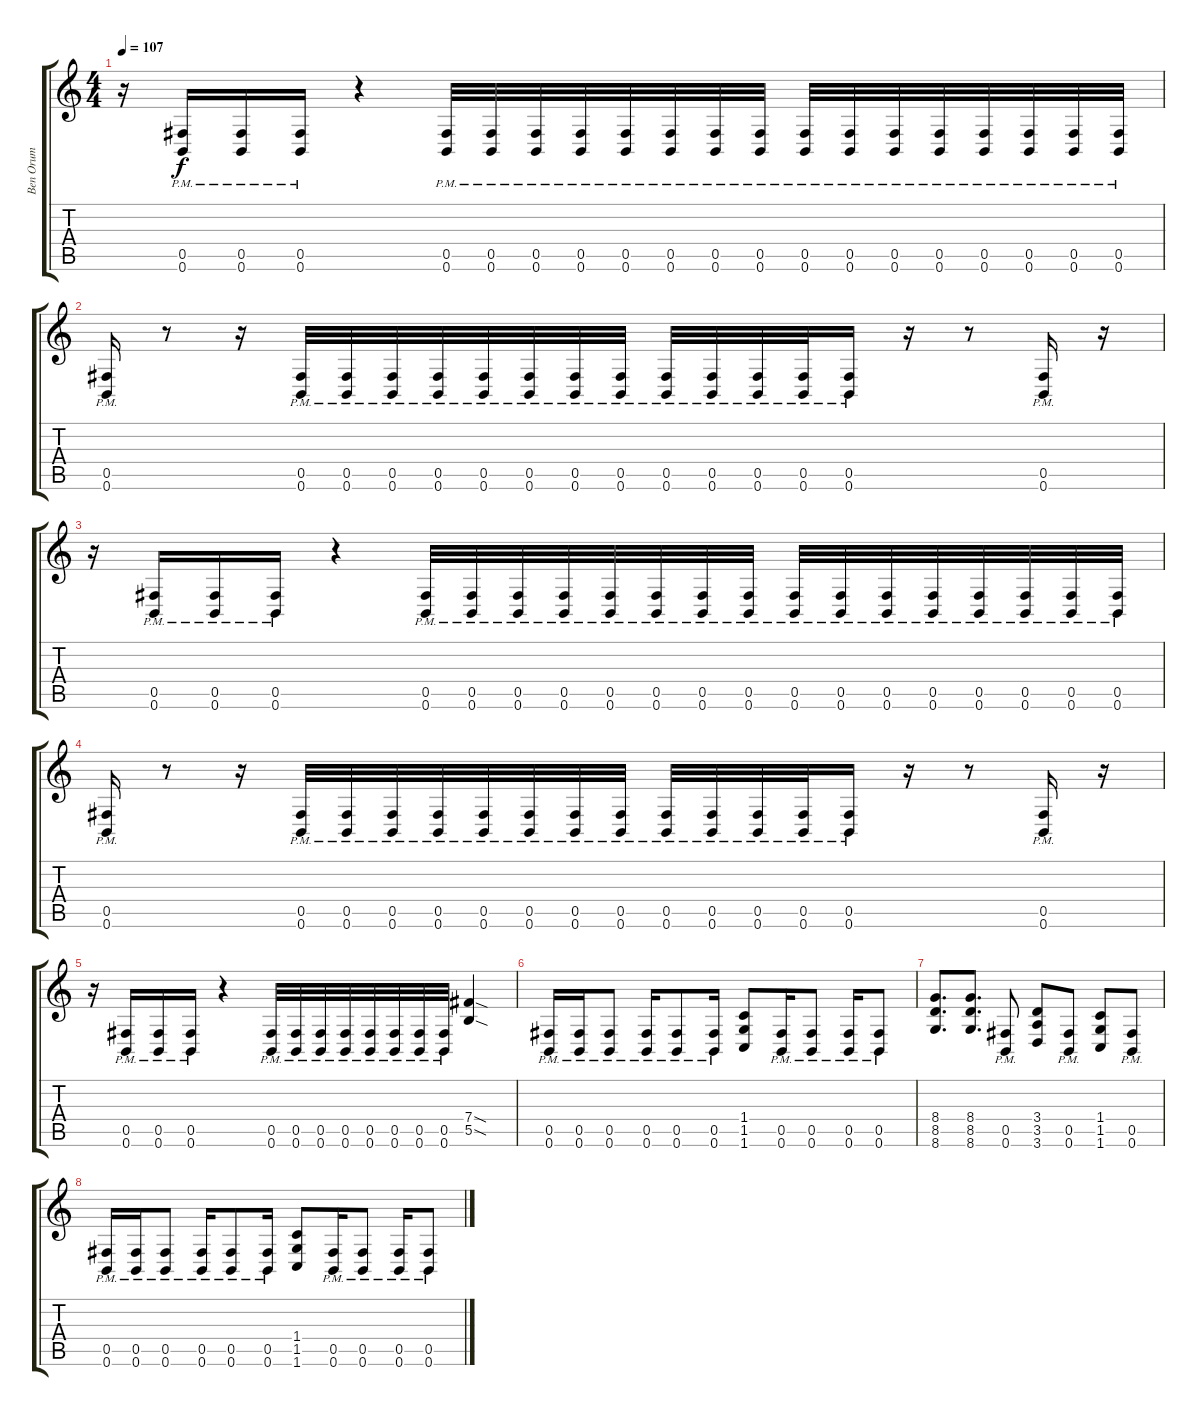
\track ("Ben Orum" "Ben Orum") {instrument distortionguitar}
\staff {score tabs}
\tuning (Db4 Ab3 E3 B2 Gb2 B1) {hide}
\ts (4 4)
\tempo 107
\clef g2
\ks c
r.16{dy f} (0.5{pm} 0.6{pm}).16 (0.5{pm} 0.6{pm}).16 (0.5{pm} 0.6{pm}).16 r.4 (0.5{pm} 0.6{pm}).32 (0.5{pm} 0.6{pm}).32 (0.5{pm} 0.6{pm}).32 (0.5{pm} 0.6{pm}).32 (0.5{pm} 0.6{pm}).32 (0.5{pm} 0.6{pm}).32 (0.5{pm} 0.6{pm}).32 (0.5{pm} 0.6{pm}).32 (0.5{pm} 0.6{pm}).32 (0.5{pm} 0.6{pm}).32 (0.5{pm} 0.6{pm}).32 (0.5{pm} 0.6{pm}).32 (0.5{pm} 0.6{pm}).32 (0.5{pm} 0.6{pm}).32 (0.5{pm} 0.6{pm}).32 (0.5{pm} 0.6{pm}).32 |
(0.5{pm} 0.6{pm}).16 r.8 r.16 (0.5{pm} 0.6{pm}).32 (0.5{pm} 0.6{pm}).32 (0.5{pm} 0.6{pm}).32 (0.5{pm} 0.6{pm}).32 (0.5{pm} 0.6{pm}).32 (0.5{pm} 0.6{pm}).32 (0.5{pm} 0.6{pm}).32 (0.5{pm} 0.6{pm}).32 (0.5{pm} 0.6{pm}).32 (0.5{pm} 0.6{pm}).32 (0.5{pm} 0.6{pm}).32 (0.5{pm} 0.6{pm}).32 (0.5{pm} 0.6{pm}).16 r.16 r.8 (0.5{pm} 0.6{pm}).16 r.16 |
r.16 (0.5{pm} 0.6{pm}).16 (0.5{pm} 0.6{pm}).16 (0.5{pm} 0.6{pm}).16 r.4 (0.5{pm} 0.6{pm}).32 (0.5{pm} 0.6{pm}).32 (0.5{pm} 0.6{pm}).32 (0.5{pm} 0.6{pm}).32 (0.5{pm} 0.6{pm}).32 (0.5{pm} 0.6{pm}).32 (0.5{pm} 0.6{pm}).32 (0.5{pm} 0.6{pm}).32 (0.5{pm} 0.6{pm}).32 (0.5{pm} 0.6{pm}).32 (0.5{pm} 0.6{pm}).32 (0.5{pm} 0.6{pm}).32 (0.5{pm} 0.6{pm}).32 (0.5{pm} 0.6{pm}).32 (0.5{pm} 0.6{pm}).32 (0.5{pm} 0.6{pm}).32 |
(0.5{pm} 0.6{pm}).16 r.8 r.16 (0.5{pm} 0.6{pm}).32 (0.5{pm} 0.6{pm}).32 (0.5{pm} 0.6{pm}).32 (0.5{pm} 0.6{pm}).32 (0.5{pm} 0.6{pm}).32 (0.5{pm} 0.6{pm}).32 (0.5{pm} 0.6{pm}).32 (0.5{pm} 0.6{pm}).32 (0.5{pm} 0.6{pm}).32 (0.5{pm} 0.6{pm}).32 (0.5{pm} 0.6{pm}).32 (0.5{pm} 0.6{pm}).32 (0.5{pm} 0.6{pm}).16 r.16 r.8 (0.5{pm} 0.6{pm}).16 r.16 |
r.16 (0.5{pm} 0.6{pm}).16 (0.5{pm} 0.6{pm}).16 (0.5{pm} 0.6{pm}).16 r.4 (0.5{pm} 0.6{pm}).32 (0.5{pm} 0.6{pm}).32 (0.5{pm} 0.6{pm}).32 (0.5{pm} 0.6{pm}).32 (0.5{pm} 0.6{pm}).32 (0.5{pm} 0.6{pm}).32 (0.5{pm} 0.6{pm}).32 (0.5{pm} 0.6{pm}).32 (7.4{sod} 5.5{sod}).4 |
(0.5{pm} 0.6{pm}).16 (0.5{pm} 0.6{pm}).16 (0.5{pm} 0.6{pm}).8 (0.5{pm} 0.6{pm}).16 (0.5{pm} 0.6{pm}).8 (0.5{pm} 0.6{pm}).16 (1.4 1.5 1.6).8 (0.5{pm} 0.6{pm}).16 (0.5{pm} 0.6{pm}).8 (0.5{pm} 0.6{pm}).16 (0.5{pm} 0.6{pm}).8 |
(8.4 8.5 8.6).8{d} (8.4 8.5 8.6).8{d} (0.5{pm} 0.6{pm}).8 (3.4 3.5 3.6).8 (0.5{pm} 0.6{pm}).8 (1.4 1.5 1.6).8 (0.5{pm} 0.6{pm}).8 |
(0.5{pm} 0.6{pm}).16 (0.5{pm} 0.6{pm}).16 (0.5{pm} 0.6{pm}).8 (0.5{pm} 0.6{pm}).16 (0.5{pm} 0.6{pm}).8 (0.5{pm} 0.6{pm}).16 (1.4 1.5 1.6).8 (0.5{pm} 0.6{pm}).16 (0.5{pm} 0.6{pm}).8 (0.5{pm} 0.6{pm}).16 (0.5{pm} 0.6{pm}).8
